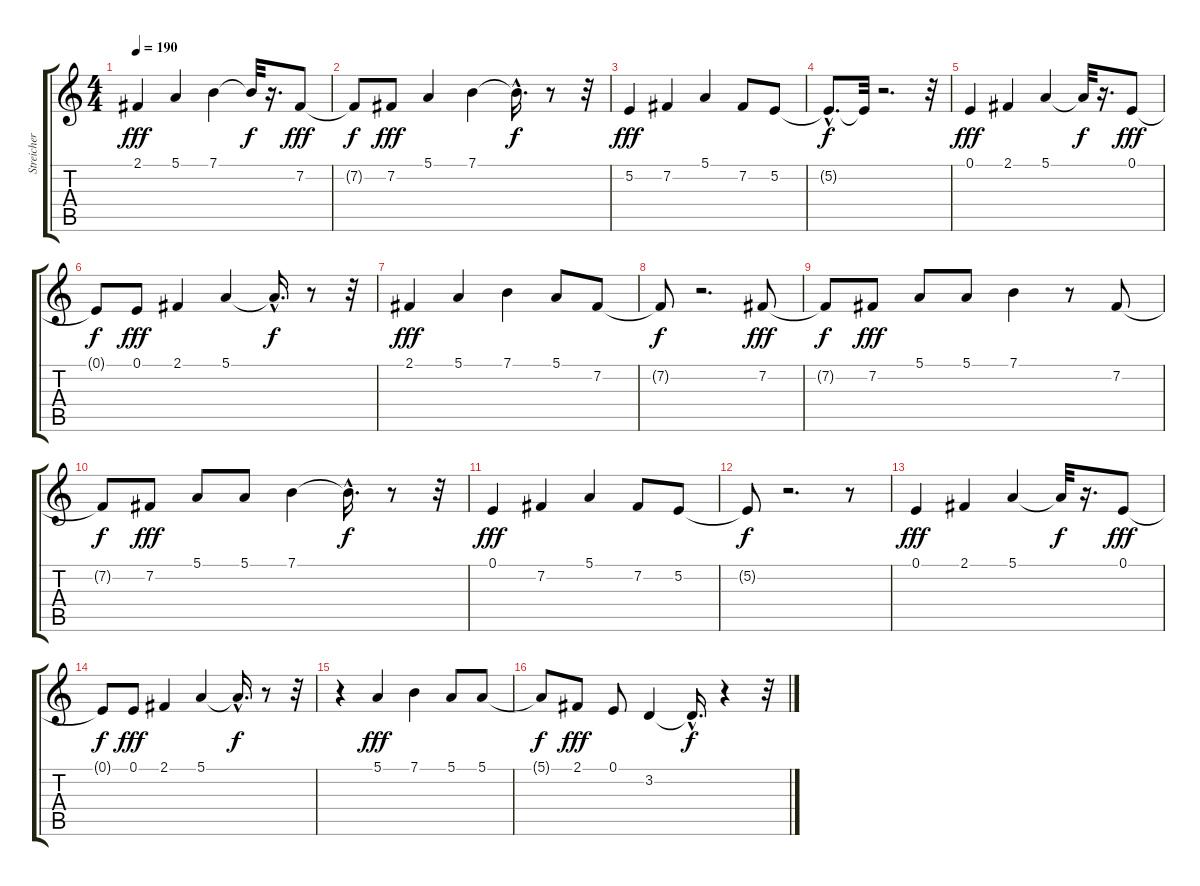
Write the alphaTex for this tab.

\track ("Streicher (keine)" "Streicher ") {instrument violin}
\staff {score tabs}
\tuning (E4 B3 G3 D3 A2 E2) {hide}
\ts (4 4)
\tempo 190
\clef g2
\ks c
2.1.4{dy fff} 5.1.4 7.1.4 7.1{t}.32{dy f} r.16{d} 7.2.8{dy fff} |
7.2{t}.8{dy f} 7.2.8{dy fff} 5.1.4 7.1.4 7.1{hac t}.16{d dy f} r.8 r.32 |
5.2.4{dy fff} 7.2.4 5.1.4 7.2.8 5.2.8 |
5.2{hac t}.8{d dy f} 5.2{t}.32 r.2{d} r.32 |
0.1.4{dy fff} 2.1.4 5.1.4 5.1{t}.32{dy f} r.16{d} 0.1.8{dy fff} |
0.1{t}.8{dy f} 0.1.8{dy fff} 2.1.4 5.1.4 5.1{hac t}.16{d dy f} r.8 r.32 |
2.1.4{dy fff} 5.1.4 7.1.4 5.1.8 7.2.8 |
7.2{t}.8{dy f} r.2{d} 7.2.8{dy fff} |
7.2{t}.8{dy f} 7.2.8{dy fff} 5.1.8 5.1.8 7.1.4 r.8 7.2.8 |
7.2{t}.8{dy f} 7.2.8{dy fff} 5.1.8 5.1.8 7.1.4 7.1{hac t}.16{d dy f} r.8 r.32 |
0.1.4{dy fff} 7.2.4 5.1.4 7.2.8 5.2.8 |
5.2{t}.8{dy f} r.2{d} r.8 |
0.1.4{dy fff} 2.1.4 5.1.4 5.1{t}.32{dy f} r.16{d} 0.1.8{dy fff} |
0.1{t}.8{dy f} 0.1.8{dy fff} 2.1.4 5.1.4 5.1{hac t}.16{d dy f} r.8 r.32 |
r.4 5.1.4{dy fff} 7.1.4 5.1.8 5.1.8 |
5.1{t}.8{dy f} 2.1.8{dy fff} 0.1.8 3.2.4 3.2{hac t}.16{d dy f} r.4 r.32
